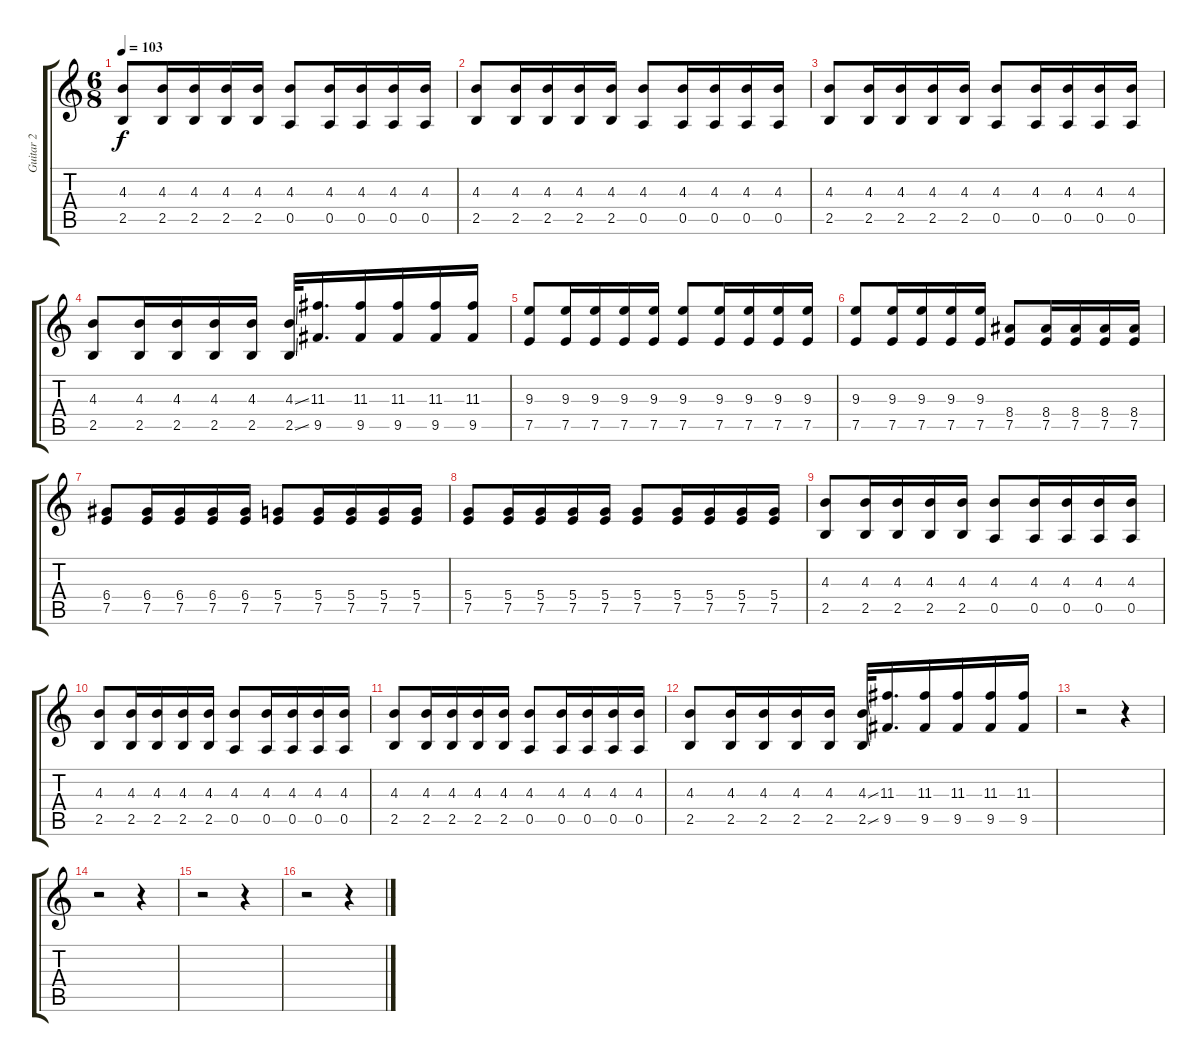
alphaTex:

\track ("Guitar 2" "Guitar 2") {instrument distortionguitar}
\staff {score tabs}
\tuning (E4 B3 G3 D3 A2 E2) {hide}
\ts (6 8)
\tempo 103
\clef g2
\ks c
(4.3 2.5).8{dy f} (4.3 2.5).16 (4.3 2.5).16 (4.3 2.5).16 (4.3 2.5).16 (4.3 0.5).8 (4.3 0.5).16 (4.3 0.5).16 (4.3 0.5).16 (4.3 0.5).16 |
(4.3 2.5).8 (4.3 2.5).16 (4.3 2.5).16 (4.3 2.5).16 (4.3 2.5).16 (4.3 0.5).8 (4.3 0.5).16 (4.3 0.5).16 (4.3 0.5).16 (4.3 0.5).16 |
(4.3 2.5).8 (4.3 2.5).16 (4.3 2.5).16 (4.3 2.5).16 (4.3 2.5).16 (4.3 0.5).8 (4.3 0.5).16 (4.3 0.5).16 (4.3 0.5).16 (4.3 0.5).16 |
(4.3 2.5).8 (4.3 2.5).16 (4.3 2.5).16 (4.3 2.5).16 (4.3 2.5).16 (4.3{ss} 2.5{ss}).32 (11.3 9.5).16{d} (11.3 9.5).16 (11.3 9.5).16 (11.3 9.5).16 (11.3 9.5).16 |
(9.3 7.5).8 (9.3 7.5).16 (9.3 7.5).16 (9.3 7.5).16 (9.3 7.5).16 (9.3 7.5).8 (9.3 7.5).16 (9.3 7.5).16 (9.3 7.5).16 (9.3 7.5).16 |
(9.3 7.5).8 (9.3 7.5).16 (9.3 7.5).16 (9.3 7.5).16 (9.3 7.5).16 (8.4 7.5).8 (8.4 7.5).16 (8.4 7.5).16 (8.4 7.5).16 (8.4 7.5).16 |
(6.4 7.5).8 (6.4 7.5).16 (6.4 7.5).16 (6.4 7.5).16 (6.4 7.5).16 (5.4 7.5).8 (5.4 7.5).16 (5.4 7.5).16 (5.4 7.5).16 (5.4 7.5).16 |
(5.4 7.5).8 (5.4 7.5).16 (5.4 7.5).16 (5.4 7.5).16 (5.4 7.5).16 (5.4 7.5).8 (5.4 7.5).16 (5.4 7.5).16 (5.4 7.5).16 (5.4 7.5).16 |
(4.3 2.5).8 (4.3 2.5).16 (4.3 2.5).16 (4.3 2.5).16 (4.3 2.5).16 (4.3 0.5).8 (4.3 0.5).16 (4.3 0.5).16 (4.3 0.5).16 (4.3 0.5).16 |
(4.3 2.5).8 (4.3 2.5).16 (4.3 2.5).16 (4.3 2.5).16 (4.3 2.5).16 (4.3 0.5).8 (4.3 0.5).16 (4.3 0.5).16 (4.3 0.5).16 (4.3 0.5).16 |
(4.3 2.5).8 (4.3 2.5).16 (4.3 2.5).16 (4.3 2.5).16 (4.3 2.5).16 (4.3 0.5).8 (4.3 0.5).16 (4.3 0.5).16 (4.3 0.5).16 (4.3 0.5).16 |
(4.3 2.5).8 (4.3 2.5).16 (4.3 2.5).16 (4.3 2.5).16 (4.3 2.5).16 (4.3{ss} 2.5{ss}).32 (11.3 9.5).16{d} (11.3 9.5).16 (11.3 9.5).16 (11.3 9.5).16 (11.3 9.5).16 |
r.2 r.4 |
r.2 r.4 |
r.2 r.4 |
r.2 r.4
